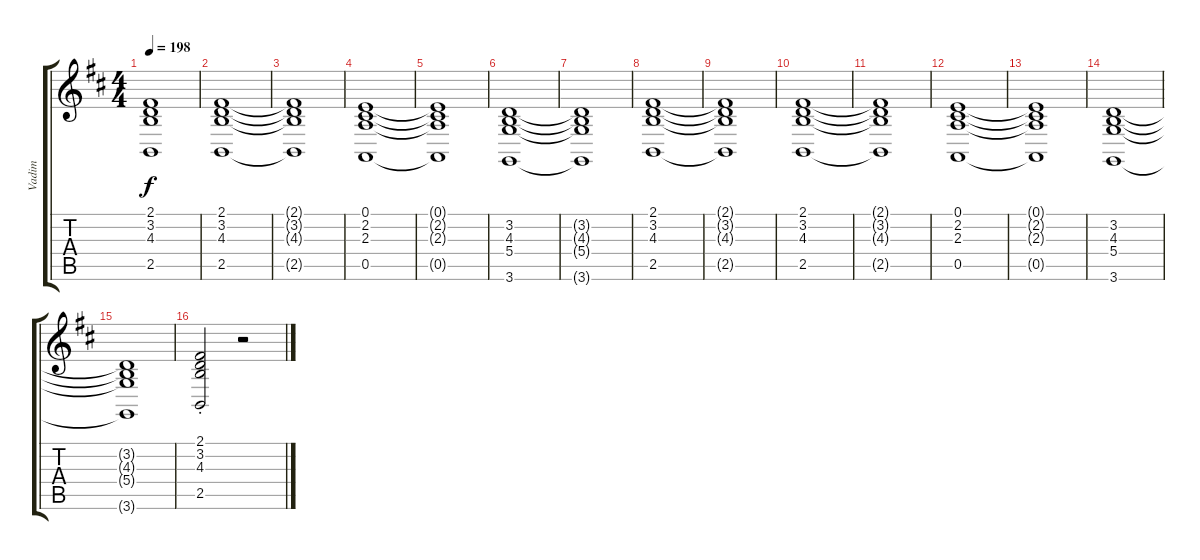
\track ("Vadim" "Vadim") {instrument stringensemble1}
\staff {score tabs}
\tuning (E4 B3 G3 D3 A2 E2) {hide}
\ts (4 4)
\tempo 198
\clef g2
\ks bminor
(2.1{t} 3.2{t} 4.3{t} 2.5{t}).1{dy f} |
(2.1 3.2 4.3 2.5).1 |
(2.1{t} 3.2{t} 4.3{t} 2.5{t}).1 |
(0.1 2.2 2.3 0.5).1 |
(0.1{t} 2.2{t} 2.3{t} 0.5{t}).1 |
(3.2 4.3 5.4 3.6).1 |
(3.2{t} 4.3{t} 5.4{t} 3.6{t}).1 |
(2.1 3.2 4.3 2.5).1 |
(2.1{t} 3.2{t} 4.3{t} 2.5{t}).1 |
(2.1 3.2 4.3 2.5).1 |
(2.1{t} 3.2{t} 4.3{t} 2.5{t}).1 |
(0.1 2.2 2.3 0.5).1 |
(0.1{t} 2.2{t} 2.3{t} 0.5{t}).1 |
(3.2 4.3 5.4 3.6).1 |
(3.2{t} 4.3{t} 5.4{t} 3.6{t}).1 |
(2.1{st} 3.2{st} 4.3{st} 2.5{st}).2 r.2
